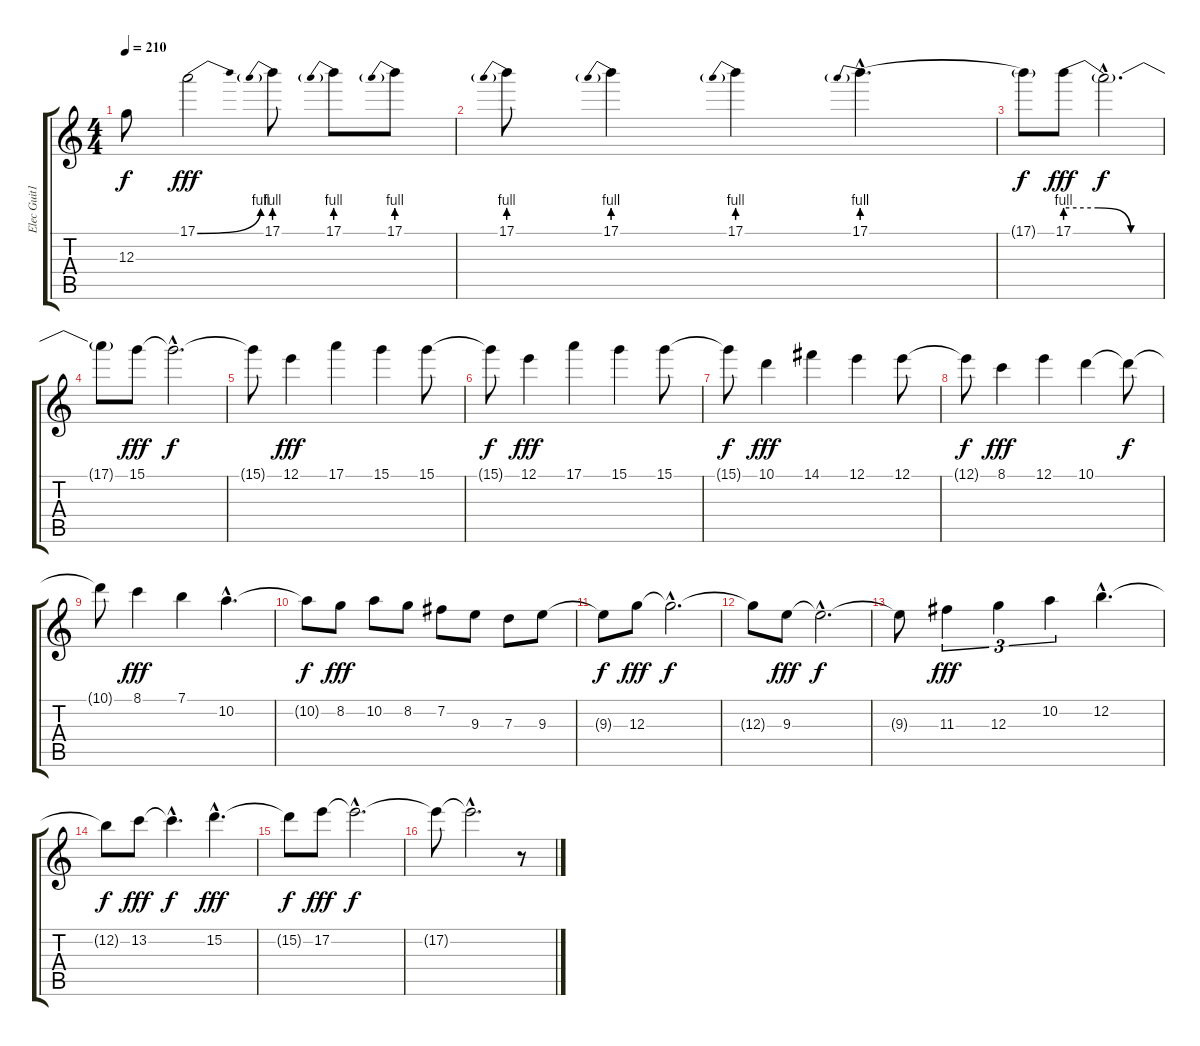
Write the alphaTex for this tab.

\track ("Elec Guit1" "Elec Guit1") {instrument overdrivenguitar}
\staff {score tabs}
\tuning (E4 B3 G3 D3 A2 E2) {hide}
\ts (4 4)
\tempo 210
\clef g2
\ks c
12.3{t}.8{dy f} 17.1{be (bend 0 0 60 4)}.2{dy fff} 17.1{be (prebend 0 4 60 4)}.8 17.1{be (prebend 0 4 60 4)}.8 17.1{be (prebend 0 4 60 4)}.8 |
17.1{be (prebend 0 4 60 4)}.8 17.1{be (prebend 0 4 60 4)}.4 17.1{be (prebend 0 4 60 4)}.4 17.1{be (prebend 0 4 60 4) hac}.4{d} |
17.1{t}.8{dy f} 17.1{be (custom 0 4 20 4 40 0 60 0)}.8{dy fff} 17.1{hac t}.2{d dy f} |
17.1{t}.8 15.1.8{dy fff} 15.1{hac t}.2{d dy f} |
15.1{t}.8 12.1.4{dy fff} 17.1.4 15.1.4 15.1.8 |
15.1{t}.8{dy f} 12.1.4{dy fff} 17.1.4 15.1.4 15.1.8 |
15.1{t}.8{dy f} 10.1.4{dy fff} 14.1.4 12.1.4 12.1.8 |
12.1{t}.8{dy f} 8.1.4{dy fff} 12.1.4 10.1.4 10.1{t}.8{dy f} |
10.1{t}.8 8.1.4{dy fff} 7.1.4 10.2{hac}.4{d} |
10.2{t}.8{dy f} 8.2.8{dy fff} 10.2.8 8.2.8 7.2.8 9.3.8 7.3.8 9.3.8 |
9.3{t}.8{dy f} 12.3.8{dy fff} 12.3{hac t}.2{d dy f} |
12.3{t}.8 9.3.8{dy fff} 9.3{hac t}.2{d dy f} |
9.3{t}.8 11.3.4{tu (3 2) dy fff} 12.3.4{tu (3 2)} 10.2.4{tu (3 2)} 12.2{hac}.4{d} |
12.2{t}.8{dy f} 13.2.8{dy fff} 13.2{hac t}.4{d dy f} 15.2{hac}.4{d dy fff} |
15.2{t}.8{dy f} 17.2.8{dy fff} 17.2{hac t}.2{d dy f} |
17.2{t}.8 17.2{hac t}.2{d} r.8
